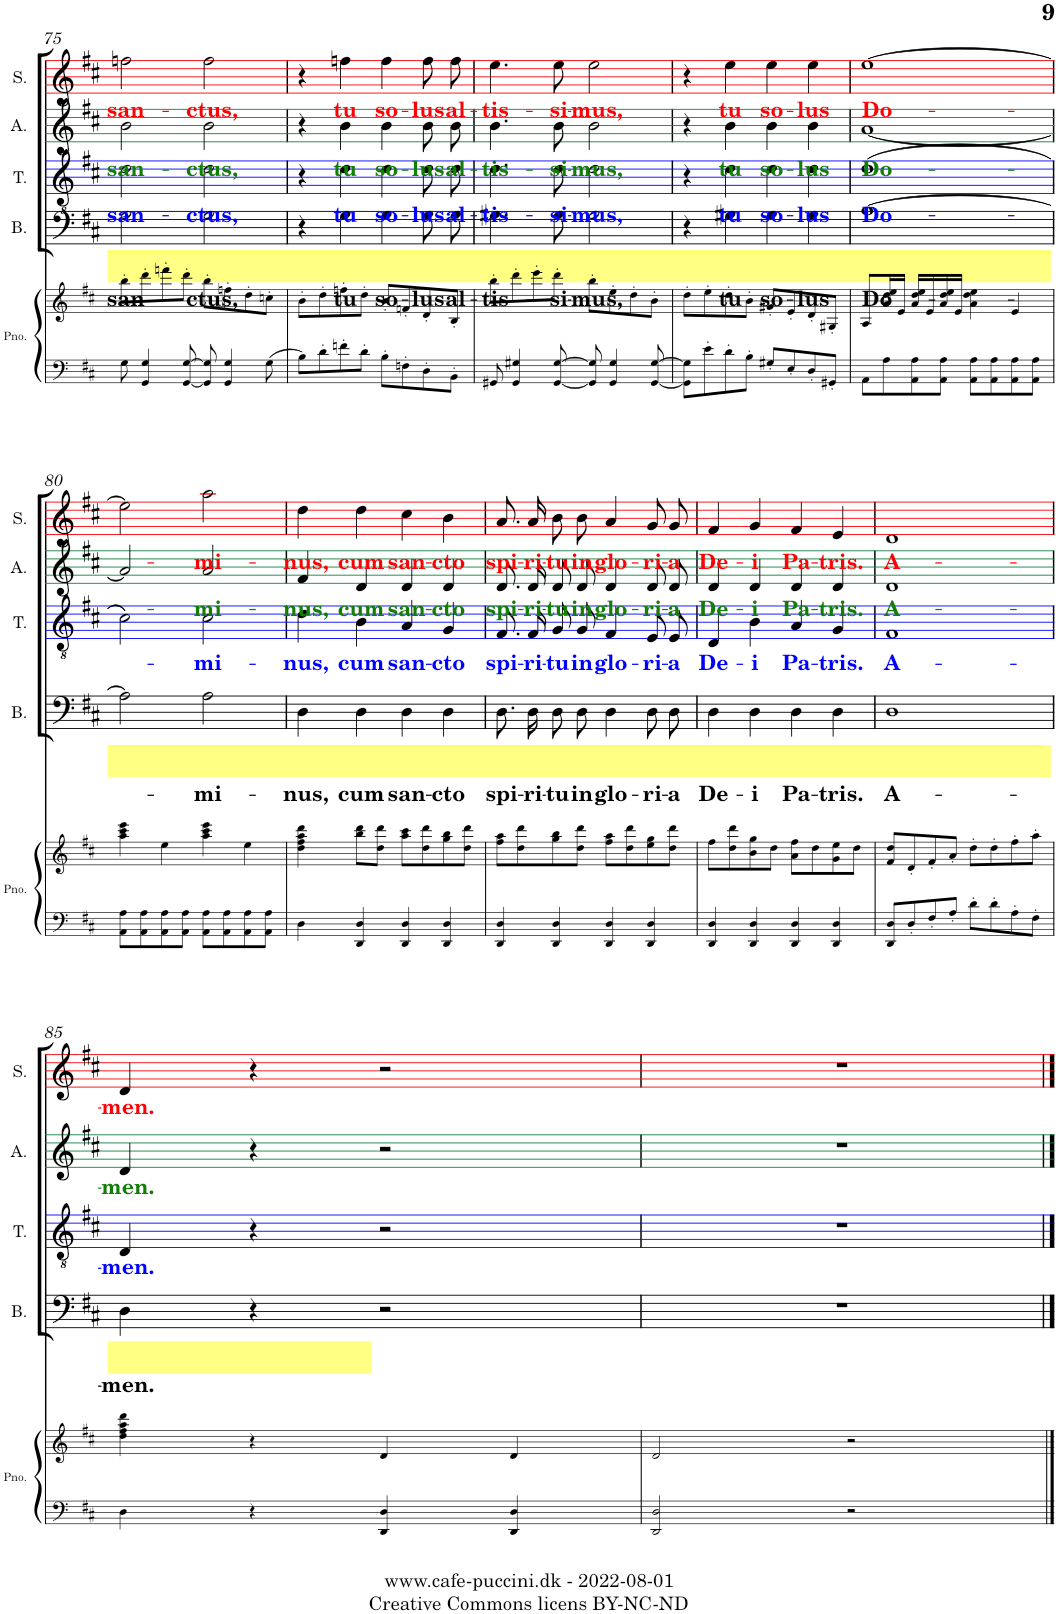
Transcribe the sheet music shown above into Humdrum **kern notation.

**kern	**kern	**kern	**text	**kern	**text	**kern	**text	**kern	**text
*part5	*part5	*part4	*part4	*part3	*part3	*part2	*part2	*part1	*part1
*staff6	*staff5	*staff4	*staff4	*staff3	*staff3	*staff2	*staff2	*staff1	*staff1
*I"Piano	*	*I"Bass	*	*I"Tenor	*	*I"Alto	*	*I"Soprano	*
*I'Pno.	*	*I'B.	*	*I'T.	*	*I'A.	*	*I'S.	*
!!LO:PB:g=z
*clefF4	*clefG2	*clefF4	*	*clefGv2	*	*clefG2	*	*clefG2	*
*k[f#c#]	*k[f#c#]	*k[f#c#]	*	*k[f#c#]	*	*k[f#c#]	*	*k[f#c#]	*
*M4/4	*M4/4	*M4/4	*	*M4/4	*	*M4/4	*	*M4/4	*
*met(c|)	*met(c|)	*met(c|)	*	*met(c|)	*	*met(c|)	*	*met(c|)	*
=75	=75	=75	=75	=75	=75	=75	=75	=75	=75
!	!	!	!LO:LY:b	!	!LO:LY:b:color=#0000FF	!	!LO:LY:b:color=#108001	!	!LO:LY:b:color=#FC0107
8G\	8bb'\L	2G\	san-	2d\	san-	2b\	san-	2ffn\	san-
4GG/ 4G/	8ddd'\	.	.	.	.	.	.	.	.
.	8fffn'\	.	.	.	.	.	.	.	.
[8GG/ [8G/	8ddd'\J	.	.	.	.	.	.	.	.
!	!	!	!LO:LY:b	!	!LO:LY:b:color=#0000FF	!	!LO:LY:b:color=#108001	!	!LO:LY:b:color=#FC0107
8GG/] 8G/]	8bb'\L	2G\	-ctus,	2d\	-ctus,	2b\	-ctus,	2ff\	-ctus,
4GG/ 4G/	8ffn'\	.	.	.	.	.	.	.	.
.	8dd'\	.	.	.	.	.	.	.	.
8G\	8ccn'\J	.	.	.	.	.	.	.	.
=76	=76	=76	=76	=76	=76	=76	=76	=76	=76
8B\L	8b'\L	4r	.	4r	.	4r	.	4r	.
8d'\	8dd'\	.	.	.	.	.	.	.	.
!	!	!	!LO:LY:b	!	!LO:LY:b:color=#0000FF	!	!LO:LY:b:color=#108001	!	!LO:LY:b:color=#FC0107
8fn'\	8ffn'\	4G\	tu	4d\	tu	4b\	tu	4ffn\	tu
8d'\J	8dd'\J	.	.	.	.	.	.	.	.
!	!	!	!LO:LY:b	!	!LO:LY:b:color=#0000FF	!	!LO:LY:b:color=#108001	!	!LO:LY:b:color=#FC0107
8B'\L	8b'/L	4G\	so-	4d\	so-	4b\	so-	4ff\	so-
8Fn'\	8fn'/	.	.	.	.	.	.	.	.
!	!	!	!LO:LY:b	!	!LO:LY:b:color=#0000FF	!	!LO:LY:b:color=#108001	!	!LO:LY:b:color=#FC0107
8D'\	8d'/	8G\L	-lus	8d\L	-lus	8b\L	-lus	8ff\L	-lus
!	!	!	!LO:LY:b	!	!LO:LY:b:color=#0000FF	!	!LO:LY:b:color=#108001	!	!LO:LY:b:color=#FC0107
8BB'\J	8B'/J	8G\J	al-	8d\J	al-	8b\J	al-	8ff\J	al-
=77	=77	=77	=77	=77	=77	=77	=77	=77	=77
!	!	!	!LO:LY:b	!	!LO:LY:b:color=#0000FF	!	!LO:LY:b:color=#108001	!	!LO:LY:b:color=#FC0107
8GG#X/	8bb'\L	4.G#X\	-tis-	4.d\	-tis-	4.b\	-tis-	4.ee\	-tis-
4GG#/ 4G#X/	8ddd'\	.	.	.	.	.	.	.	.
.	8eee'\	.	.	.	.	.	.	.	.
!	!	!	!LO:LY:b	!	!LO:LY:b:color=#0000FF	!	!LO:LY:b:color=#108001	!	!LO:LY:b:color=#FC0107
[8GG#/ [8G#/	8ddd'\J	8G#\	-si-	8d\	-si-	8b\	-si-	8ee\	-si-
!	!	!	!LO:LY:b	!	!LO:LY:b:color=#0000FF	!	!LO:LY:b:color=#108001	!	!LO:LY:b:color=#FC0107
8GG#/] 8G#/]	8bb'\L	2G#\	-mus,	2d\	-mus,	2b\	-mus,	2ee\	-mus,
4GG#/ 4G#/	8ee'\	.	.	.	.	.	.	.	.
.	8dd'\	.	.	.	.	.	.	.	.
[8GG#/ [8G#/	8b'\J	.	.	.	.	.	.	.	.
=78	=78	=78	=78	=78	=78	=78	=78	=78	=78
8GG#\] 8G#\]L	8dd'\L	4r	.	4r	.	4r	.	4r	.
8e'\	8ee'\	.	.	.	.	.	.	.	.
!	!	!	!LO:LY:b	!	!LO:LY:b:color=#0000FF	!	!LO:LY:b:color=#108001	!	!LO:LY:b:color=#FC0107
8d'\	8dd'\	4G#X\	tu	4d\	tu	4b\	tu	4ee\	tu
8B'\J	8b'\J	.	.	.	.	.	.	.	.
!	!	!	!LO:LY:b	!	!LO:LY:b:color=#0000FF	!	!LO:LY:b:color=#108001	!	!LO:LY:b:color=#FC0107
8G#X'/L	8g#X'/L	4G#\	so-	4d\	so-	4b\	so-	4ee\	so-
8E'/	8e'/	.	.	.	.	.	.	.	.
!	!	!	!LO:LY:b	!	!LO:LY:b:color=#0000FF	!	!LO:LY:b:color=#108001	!	!LO:LY:b:color=#FC0107
8D'/	8d'/	4G#\	-lus	4d\	-lus	4b\	-lus	4ee\	-lus
8GG#X'/J	8G#X'/J	.	.	.	.	.	.	.	.
=79	=79	=79	=79	=79	=79	=79	=79	=79	=79
!	!	!	!LO:LY:b	!	!LO:LY:b:color=#0000FF	!	!LO:LY:b:color=#108001	!	!LO:LY:b:color=#FC0107
8AA\L	8A/L	[1A	Do-	(>1d	Do-	[1a	Do-	[1ee	Do-
8A\	16a/ 16dd/ 16ee/L	.	.	.	.	.	.	.	.
.	16e/JJ	.	.	.	.	.	.	.	.
8AA\ 8A\	16a/ 16dd/ 16ee/LL	.	.	.	.	.	.	.	.
.	16e/	.	.	.	.	.	.	.	.
8AA\ 8A\J	16a/ 16dd/ 16ee/	.	.	.	.	.	.	.	.
.	16e/JJ	.	.	.	.	.	.	.	.
8AA\ 8A\L	4a\ 4dd\ 4ee\	.	.	.	.	.	.	.	.
8AA\ 8A\	.	.	.	.	.	.	.	.	.
8AA\ 8A\	4e/	.	.	.	.	.	.	.	.
8AA\ 8A\J	.	.	.	.	.	.	.	.	.
!!LO:LB:g=z
=80	=80	=80	=80	=80	=80	=80	=80	=80	=80
8AA\ 8A\L	4aa\ 4ccc#\ 4eee\	2A\]	.	2c#\)	.	2a/]	.	2ee\]	.
8AA\ 8A\	.	.	.	.	.	.	.	.	.
8AA\ 8A\	4ee\	.	.	.	.	.	.	.	.
8AA\ 8A\J	.	.	.	.	.	.	.	.	.
!	!	!	!LO:LY:b	!	!LO:LY:b:color=#0000FF	!	!LO:LY:b:color=#108001	!	!LO:LY:b:color=#FC0107
8AA\ 8A\L	4aa\ 4ccc#\ 4eee\	2A\	-mi-	2c#\	-mi-	2a/	-mi-	2aa\	-mi-
8AA\ 8A\	.	.	.	.	.	.	.	.	.
8AA\ 8A\	4ee\	.	.	.	.	.	.	.	.
8AA\ 8A\J	.	.	.	.	.	.	.	.	.
=81	=81	=81	=81	=81	=81	=81	=81	=81	=81
!	!	!	!LO:LY:b	!	!LO:LY:b:color=#0000FF	!	!LO:LY:b:color=#108001	!	!LO:LY:b:color=#FC0107
4D\	4dd\ 4ff#\ 4aa\ 4ddd\	4D\	-nus,	4d\	-nus,	4f#/	-nus,	4dd\	-nus,
!	!	!	!LO:LY:b	!	!LO:LY:b:color=#0000FF	!	!LO:LY:b:color=#108001	!	!LO:LY:b:color=#FC0107
4DD/ 4D/	8bb\ 8ddd\L	4D\	cum	4B\	cum	4d/	cum	4dd\	cum
.	8dd\ 8ddd\J	.	.	.	.	.	.	.	.
!	!	!	!LO:LY:b	!	!LO:LY:b:color=#0000FF	!	!LO:LY:b:color=#108001	!	!LO:LY:b:color=#FC0107
4DD/ 4D/	8aa\ 8ccc#\L	4D\	san-	4A/	san-	4d/	san-	4cc#\	san-
.	8dd\ 8ddd\	.	.	.	.	.	.	.	.
!	!	!	!LO:LY:b	!	!LO:LY:b:color=#0000FF	!	!LO:LY:b:color=#108001	!	!LO:LY:b:color=#FC0107
4DD/ 4D/	8gg\ 8bb\	4D\	-cto	4G/	-cto	4d/	-cto	4b\	-cto
.	8dd\ 8ddd\J	.	.	.	.	.	.	.	.
=82	=82	=82	=82	=82	=82	=82	=82	=82	=82
!	!	!	!LO:LY:b	!	!LO:LY:b:color=#0000FF	!	!LO:LY:b:color=#108001	!	!LO:LY:b:color=#FC0107
4DD/ 4D/	8ff#\ 8aa\L	8.D\L	spi-	8.F#/L	spi-	8.d/L	spi-	8.a/L	spi-
.	8dd\ 8ddd\	.	.	.	.	.	.	.	.
!	!	!	!LO:LY:b	!	!LO:LY:b:color=#0000FF	!	!LO:LY:b:color=#108001	!	!LO:LY:b:color=#FC0107
.	.	16D\Jk	-ri-	16F#/Jk	-ri-	16d/Jk	-ri-	16a/Jk	-ri-
!	!	!	!LO:LY:b	!	!LO:LY:b:color=#0000FF	!	!LO:LY:b:color=#108001	!	!LO:LY:b:color=#FC0107
4DD/ 4D/	8gg\ 8bb\	8D\L	-tu	8G/L	-tu	8d/L	-tu	8b\L	-tu
!	!	!	!LO:LY:b	!	!LO:LY:b:color=#0000FF	!	!LO:LY:b:color=#108001	!	!LO:LY:b:color=#FC0107
.	8dd\ 8ddd\J	8D\J	in	8G/J	in	8d/J	in	8b\J	in
!	!	!	!LO:LY:b	!	!LO:LY:b:color=#0000FF	!	!LO:LY:b:color=#108001	!	!LO:LY:b:color=#FC0107
4DD/ 4D/	8ff#\ 8aa\L	4D\	glo-	4F#/	glo-	4d/	glo-	4a/	glo-
.	8dd\ 8ddd\	.	.	.	.	.	.	.	.
!	!	!	!LO:LY:b	!	!LO:LY:b:color=#0000FF	!	!LO:LY:b:color=#108001	!	!LO:LY:b:color=#FC0107
4DD/ 4D/	8ee\ 8gg\	8D\L	-ri-	8E/L	-ri-	8d/L	-ri-	8g/L	-ri-
!	!	!	!LO:LY:b	!	!LO:LY:b:color=#0000FF	!	!LO:LY:b:color=#108001	!	!LO:LY:b:color=#FC0107
.	8dd\ 8ddd\J	8D\J	-a	8E/J	-a	8d/J	-a	8g/J	-a
=83	=83	=83	=83	=83	=83	=83	=83	=83	=83
!	!	!	!LO:LY:b	!	!LO:LY:b:color=#0000FF	!	!LO:LY:b:color=#108001	!	!LO:LY:b:color=#FC0107
4DD/ 4D/	8ff#\L	4D\	De-	4D/	De-	4d/	De-	4f#/	De-
.	8dd\ 8ddd\	.	.	.	.	.	.	.	.
!	!	!	!LO:LY:b	!	!LO:LY:b:color=#0000FF	!	!LO:LY:b:color=#108001	!	!LO:LY:b:color=#FC0107
4DD/ 4D/	8b\ 8gg\	4D\	-i	4B\	-i	4d/	-i	4g/	-i
.	8dd\J	.	.	.	.	.	.	.	.
!	!	!	!LO:LY:b	!	!LO:LY:b:color=#0000FF	!	!LO:LY:b:color=#108001	!	!LO:LY:b:color=#FC0107
4DD/ 4D/	8a\ 8ff#\L	4D\	Pa-	4A/	Pa-	4d/	Pa-	4f#/	Pa-
.	8dd\	.	.	.	.	.	.	.	.
!	!	!	!LO:LY:b	!	!LO:LY:b:color=#0000FF	!	!LO:LY:b:color=#108001	!	!LO:LY:b:color=#FC0107
4DD/ 4D/	8g\ 8ee\	4D\	-tris.	4G/	-tris.	4d/	-tris.	4e/	-tris.
.	8dd\J	.	.	.	.	.	.	.	.
=84	=84	=84	=84	=84	=84	=84	=84	=84	=84
!	!	!	!LO:LY:b	!	!LO:LY:b:color=#0000FF	!	!LO:LY:b:color=#108001	!	!LO:LY:b:color=#FC0107
8DD/ 8D/L	8f#/ 8dd/L	1D	A-	1F#	A-	1d	A-	1d	A-
8D'/	8d'/	.	.	.	.	.	.	.	.
8F#'/	8f#'/	.	.	.	.	.	.	.	.
8A'/J	8a'/J	.	.	.	.	.	.	.	.
8d'\L	8dd'\L	.	.	.	.	.	.	.	.
8d'\	8dd'\	.	.	.	.	.	.	.	.
8A'\	8ff#'\	.	.	.	.	.	.	.	.
8F#'\J	8aa'\J	.	.	.	.	.	.	.	.
!!LO:LB:g=z
=85	=85	=85	=85	=85	=85	=85	=85	=85	=85
!	!	!	!LO:LY:b	!	!LO:LY:b:color=#0000FF	!	!LO:LY:b:color=#108001	!	!LO:LY:b:color=#FC0107
4D\	4dd\ 4ff#\ 4aa\ 4ddd\	4D\	-men.	4D/	-men.	4d/	-men.	4d/	-men.
4r	4r	4r	.	4r	.	4r	.	4r	.
4DD/ 4D/	4d/	2r	.	2r	.	2r	.	2r	.
4DD/ 4D/	4d/	.	.	.	.	.	.	.	.
=86	=86	=86	=86	=86	=86	=86	=86	=86	=86
2DD/ 2D/	2d/	1r	.	1r	.	1r	.	1r	.
2r	2r	.	.	.	.	.	.	.	.
==	==	==	==	==	==	==	==	==	==
*-	*-	*-	*-	*-	*-	*-	*-	*-	*-
